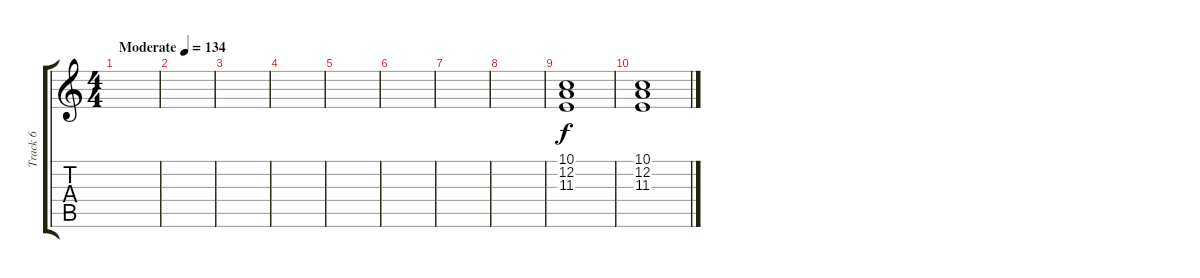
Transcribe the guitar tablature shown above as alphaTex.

\track ("Track 6" "Track 6") {instrument stringensemble1}
\staff {score tabs}
\tuning (D4 A3 F3 C3 G2 C2) {hide}
\ts (4 4)
\tempo (134 "Moderate")
\clef g2
\ks c
|
|
|
|
|
|
|
|
(10.1 12.2 11.3).1 |
(10.1 12.2 11.3).1
